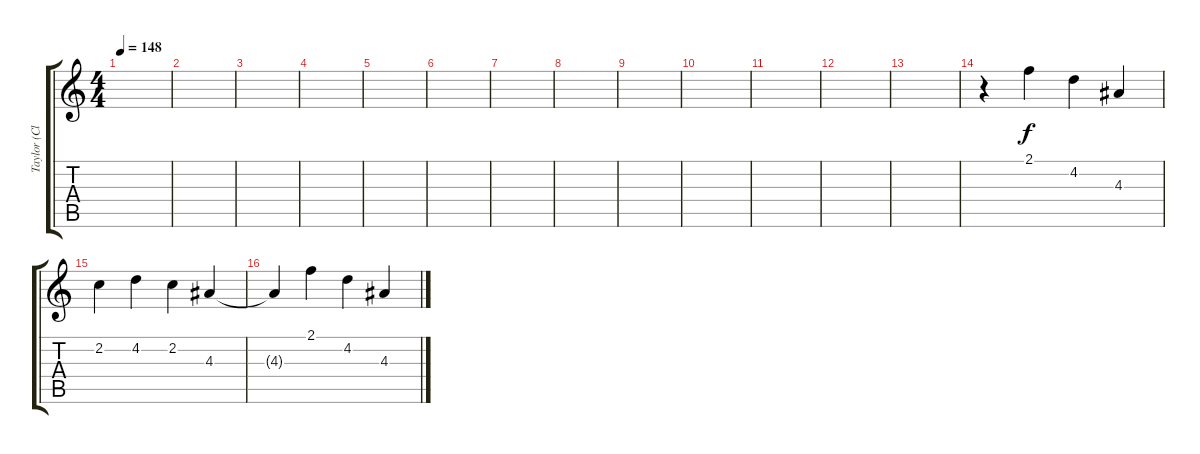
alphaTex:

\track ("Taylor (Clean)" "Taylor (Cl") {instrument electricguitarjazz}
\staff {score tabs}
\tuning (Eb4 Bb3 Gb3 Db3 Ab2 Db2) {hide}
\ts (4 4)
\tempo 148
\clef g2
\ks c
|
|
|
|
|
|
|
|
|
|
|
|
|
r.4 2.1.4 4.2.4 4.3.4 |
2.2.4 4.2.4 2.2.4 4.3.4 |
4.3{t}.4 2.1.4 4.2.4 4.3.4
